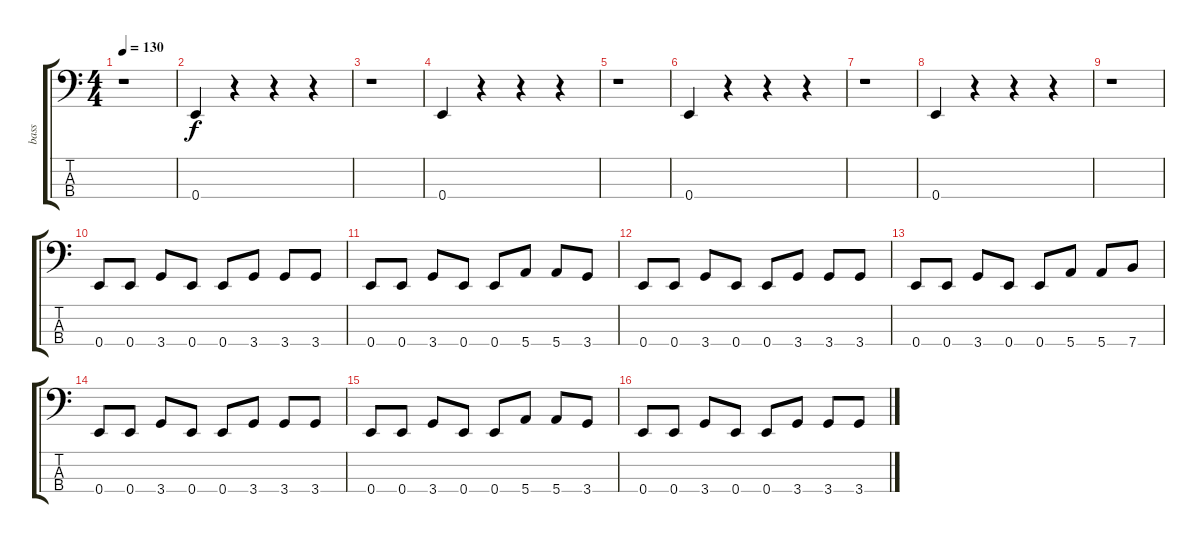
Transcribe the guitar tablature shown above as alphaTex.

\track ("bass" "bass") {instrument contrabass}
\staff {score tabs}
\tuning (G2 D2 A1 E1) {hide}
\ts (4 4)
\tempo 130
\clef f4
\ks c
r.1{dy f} |
0.4.4 r.4 r.4 r.4 |
r.1 |
0.4.4 r.4 r.4 r.4 |
r.1 |
0.4.4 r.4 r.4 r.4 |
r.1 |
0.4.4 r.4 r.4 r.4 |
r.1 |
0.4.8 0.4.8 3.4.8 0.4.8 0.4.8 3.4.8 3.4.8 3.4.8 |
0.4.8 0.4.8 3.4.8 0.4.8 0.4.8 5.4.8 5.4.8 3.4.8 |
0.4.8 0.4.8 3.4.8 0.4.8 0.4.8 3.4.8 3.4.8 3.4.8 |
0.4.8 0.4.8 3.4.8 0.4.8 0.4.8 5.4.8 5.4.8 7.4.8 |
0.4.8 0.4.8 3.4.8 0.4.8 0.4.8 3.4.8 3.4.8 3.4.8 |
0.4.8 0.4.8 3.4.8 0.4.8 0.4.8 5.4.8 5.4.8 3.4.8 |
0.4.8 0.4.8 3.4.8 0.4.8 0.4.8 3.4.8 3.4.8 3.4.8
